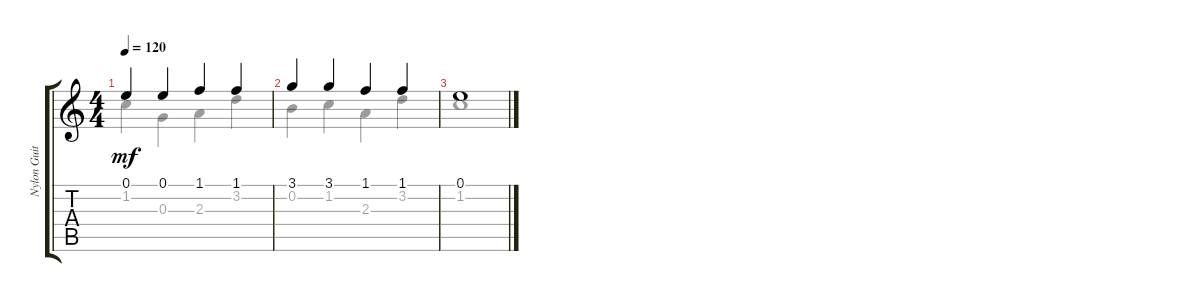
\track ("Nylon Guitar" "Nylon Guit") {instrument acousticguitarnylon}
\staff {score tabs}
\tuning (E4 B3 G3 D3 A2 E2) {hide}
\voice
\ts (4 4)
\tempo 120
\clef g2
\ks c
0.1.4{dy mf instrument acousticguitarnylon} 0.1.4 1.1.4 1.1.4 |
3.1.4 3.1.4 1.1.4 1.1.4 |
0.1.1
\voice
\clef g2
\ottava regular
\simile none
\ks c
1.2.4{dy mf} 0.3.4 2.3.4 3.2.4 |
0.2.4 1.2.4 2.3.4 3.2.4 |
1.2.1
